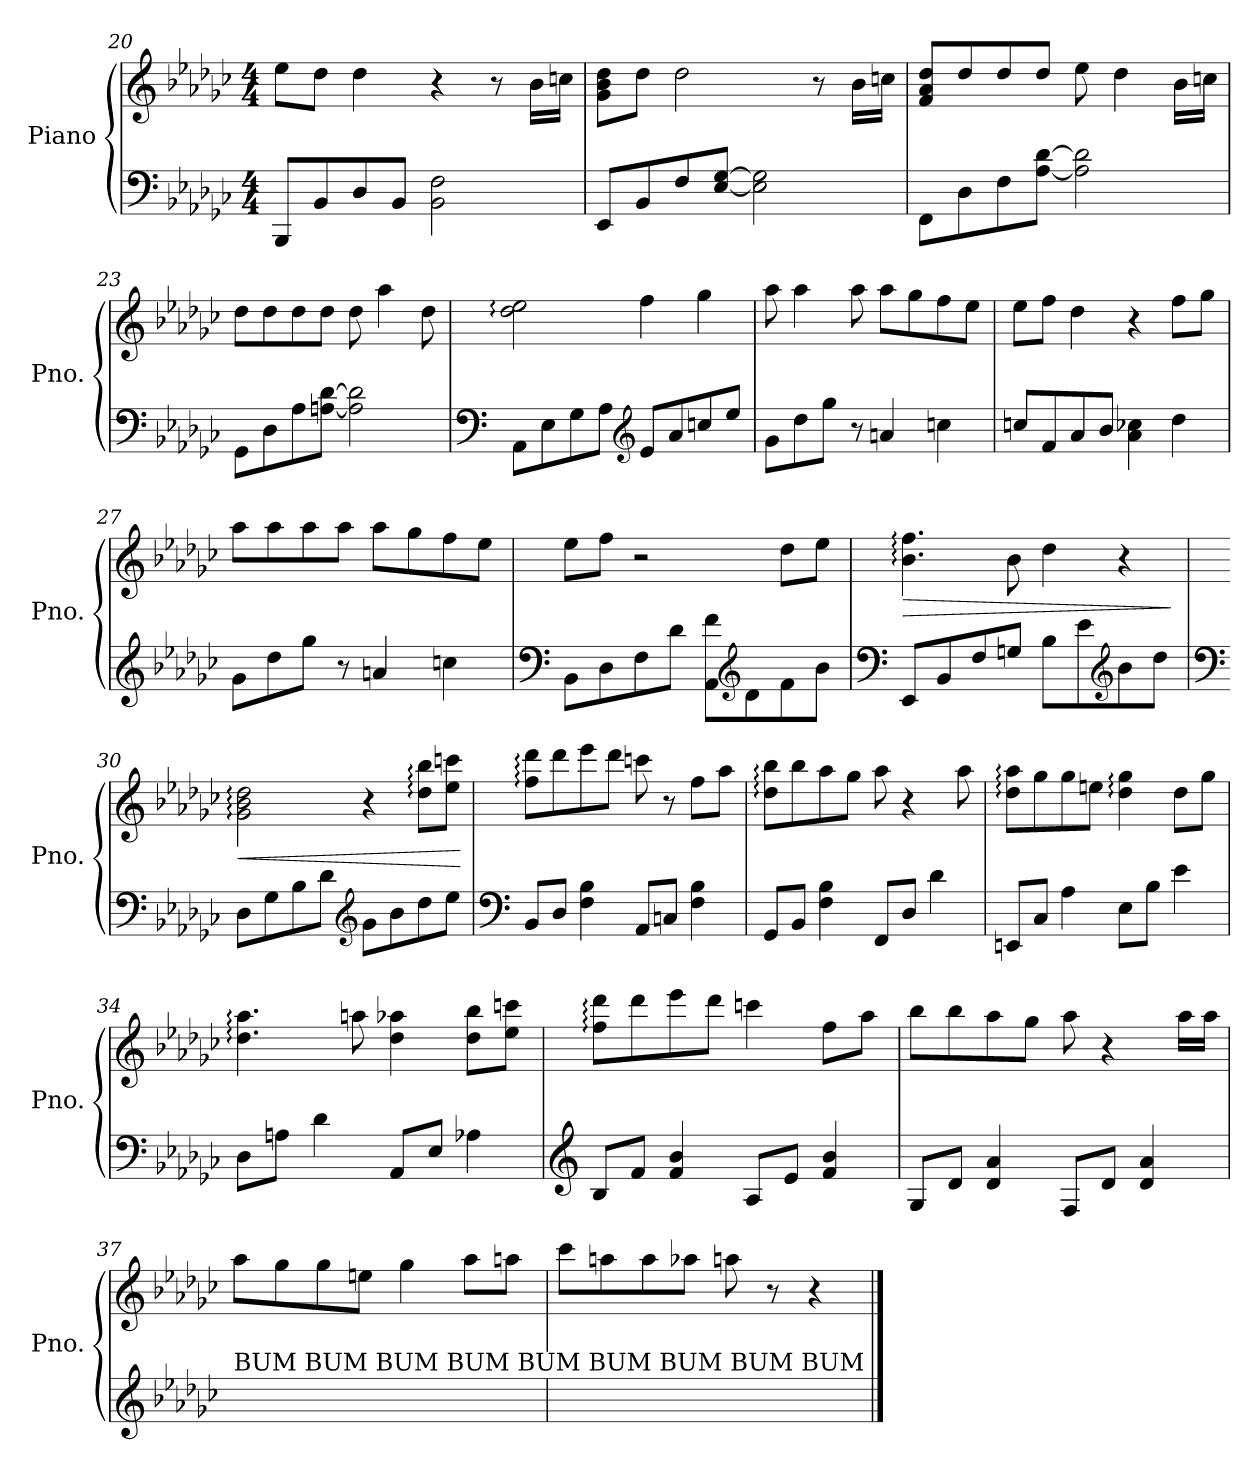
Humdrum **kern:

**kern	**kern	**dynam
*part1	*part1	*part1
*staff2	*staff1	*staff1/2
*I"Piano	*	*
*I'Pno.	*	*
*clefF4	*clefG2	*
*k[b-e-a-d-g-c-]	*k[b-e-a-d-g-c-]	*
*M4/4	*M4/4	*
=20	=20	=20
8BBB-/L	8ee-\L	.
8BB-/	8dd-\J	.
8D-/	4dd-\	.
8BB-/J	.	.
2BB-\ 2F\	4r	.
.	8r	.
.	16b-\LL	.
.	16ccn\JJ	.
!!LO:PB:g=z
=21	=21	=21
8EE-/L	8g-\ 8b-\ 8dd-\L	.
8BB-/	8dd-\J	.
8F/	2dd-\	.
[8E-/ [8G-/J	.	.
2E-\] 2G-\]	.	.
.	8r	.
.	16b-\LL	.
.	16ccn\JJ	.
=22	=22	=22
8FF\L	8f/ 8a-/ 8dd-/L	.
8D-\	8dd-/	.
8F\	8dd-/	.
[8A-\ [8d-\J	8dd-/J	.
2A-\] 2d-\]	8ee-\	.
.	4dd-\	.
.	16b-\LL	.
.	16ccn\JJ	.
=23	=23	=23
8GG-\L	8dd-\L	.
8D-\	8dd-\	.
8A-\	8dd-\	.
[8An\ [8d-\J	8dd-\J	.
2A\] 2d-\]	8dd-\	.
.	4aa-\	.
.	8dd-\	.
=24	=24	=24
*clefF4	*	*
8AA-\L	2dd-\: 2ee-\:	.
8E-\	.	.
8G-\	.	.
8A-\J	.	.
*clefG2	*	*
8e-/L	4ff\	.
8a-/	.	.
8ccn/	4gg-\	.
8ee-/J	.	.
!!LO:LB:g=z
=25	=25	=25
8g-\L	8aa-\	.
8dd-\	4aa-\	.
8gg-\J	.	.
8r	8aa-\	.
4an/	8aa-\L	.
.	8gg-\	.
4ccn\	8ff\	.
.	8ee-\J	.
=26	=26	=26
8ccn/L	8ee-\L	.
8f/	8ff\J	.
8a-/	4dd-\	.
8b-/J	.	.
4a-\ 4cc-X\	4r	.
4dd-\	8ff\L	.
.	8gg-\J	.
=27	=27	=27
8g-\L	8aa-\L	.
8dd-\	8aa-\	.
8gg-\J	8aa-\	.
8r	8aa-\J	.
4an/	8aa-\L	.
.	8gg-\	.
4ccn\	8ff\	.
.	8ee-\J	.
=28	=28	=28
*clefF4	*	*
8BB-\L	8ee-\L	.
8D-\	8ff\J	.
8F\	2r	.
8d-\J	.	.
8AA-\ 8f\L	.	.
*clefG2	*	*
8d-\	.	.
8f\	8dd-\L	.
8b-\J	8ee-\J	.
!!LO:LB:g=z
=29	=29	=29
*clefF4	*	*
!	!	!LO:HP:b
!	!	!LO:DY:n=1:b=2
!	!	!LO:DY:n=2:b
8EE-/L	4.b-\: 4.ff\:	> p f
8BB-/	.	.
8F/	.	.
8Gn/J	8b-\	.
8B-\L	4dd-\	.
8e-\	.	.
*clefG2	*	*
8b-\	4r	.
8dd-\J	.	.
.	.	]
=30	=30	=30
*clefF4	*	*
!	!	!LO:HP:b
!	!	!LO:DY:n=1:b=2
!	!	!LO:DY:n=2:b
8D-\L	2g-\: 2b-\: 2dd-\:	< p mf
8G-\	.	.
8B-\	.	.
8d-\J	.	.
*clefG2	*	*
8g-\L	4r	.
8b-\	.	.
8dd-\	8dd-\: 8bb-\:L	.
8ee-\J	8ee-\ 8cccn\J	.
.	.	[
!!LO:LB:g=z
=31	=31	=31
*clefF4	*	*
!	!	!LO:DY:b=2
!	!	!LO:DY:n=1:b
8BB-/L	8ff\: 8ddd-\:L	p mf
8D-/J	8ddd-\	.
4F\ 4B-\	8eee-\	.
.	8ddd-\J	.
8AA-/L	8cccn\	.
8Cn/J	8r	.
4F\ 4B-\	8ff\L	.
.	8aa-\J	.
=32	=32	=32
8GG-/L	8dd-\: 8bb-\:L	.
8BB-/J	8bb-\	.
4F\ 4B-\	8aa-\	.
.	8gg-\J	.
8FF/L	8aa-\	.
8D-/J	4r	.
4d-\	.	.
.	8aa-\	.
=33	=33	=33
8EEn/L	8dd-\: 8aa-\:L	.
8C-/J	8gg-\	.
4A-\	8gg-\	.
.	8een\J	.
8E-\L	4dd-\: 4gg-\:	.
8B-\J	.	.
4e-\	8dd-\L	.
.	8gg-\J	.
=34	=34	=34
8D-\L	4.dd-\: 4.aa-\:	.
8An\J	.	.
4d-\	.	.
.	8aan\	.
8AA-/L	4dd-\ 4aa-X\	.
8E-/J	.	.
4A-X\	8dd-\ 8bb-\L	.
.	8ee-\ 8cccn\J	.
!!LO:LB:g=z
=35	=35	=35
*clefG2	*	*
8B-/L	8ff\: 8ddd-\:L	.
8f/J	8ddd-\	.
4f/ 4b-/	8eee-\	.
.	8ddd-\J	.
8A-/L	4cccn\	.
8e-/J	.	.
4f/ 4b-/	8ff\L	.
.	8aa-\J	.
=36	=36	=36
8G-/L	8bb-\L	.
8d-/J	8bb-\	.
4d-/ 4a-/	8aa-\	.
.	8gg-\J	.
8F/L	8aa-\	.
8d-/J	4r	.
4d-/ 4a-/	.	.
.	16aa-\LL	.
.	16aa-\JJ	.
=37	=37	=37
!LO:TX:a:t=BUM BUM BUM BUM BUM BUM BUM BUM BUM	!	!
1ryy	8aa-\L	.
.	8gg-\	.
.	8gg-\	.
.	8een\J	.
.	4gg-\	.
.	8aa-\L	.
.	8aan\J	.
=38	=38	=38
1ryy	8ccc-\L	.
.	8aan\	.
.	8aa\	.
.	8aa-X\J	.
.	8aan\	.
.	8r	.
.	4r	.
==	==	==
*-	*-	*-
